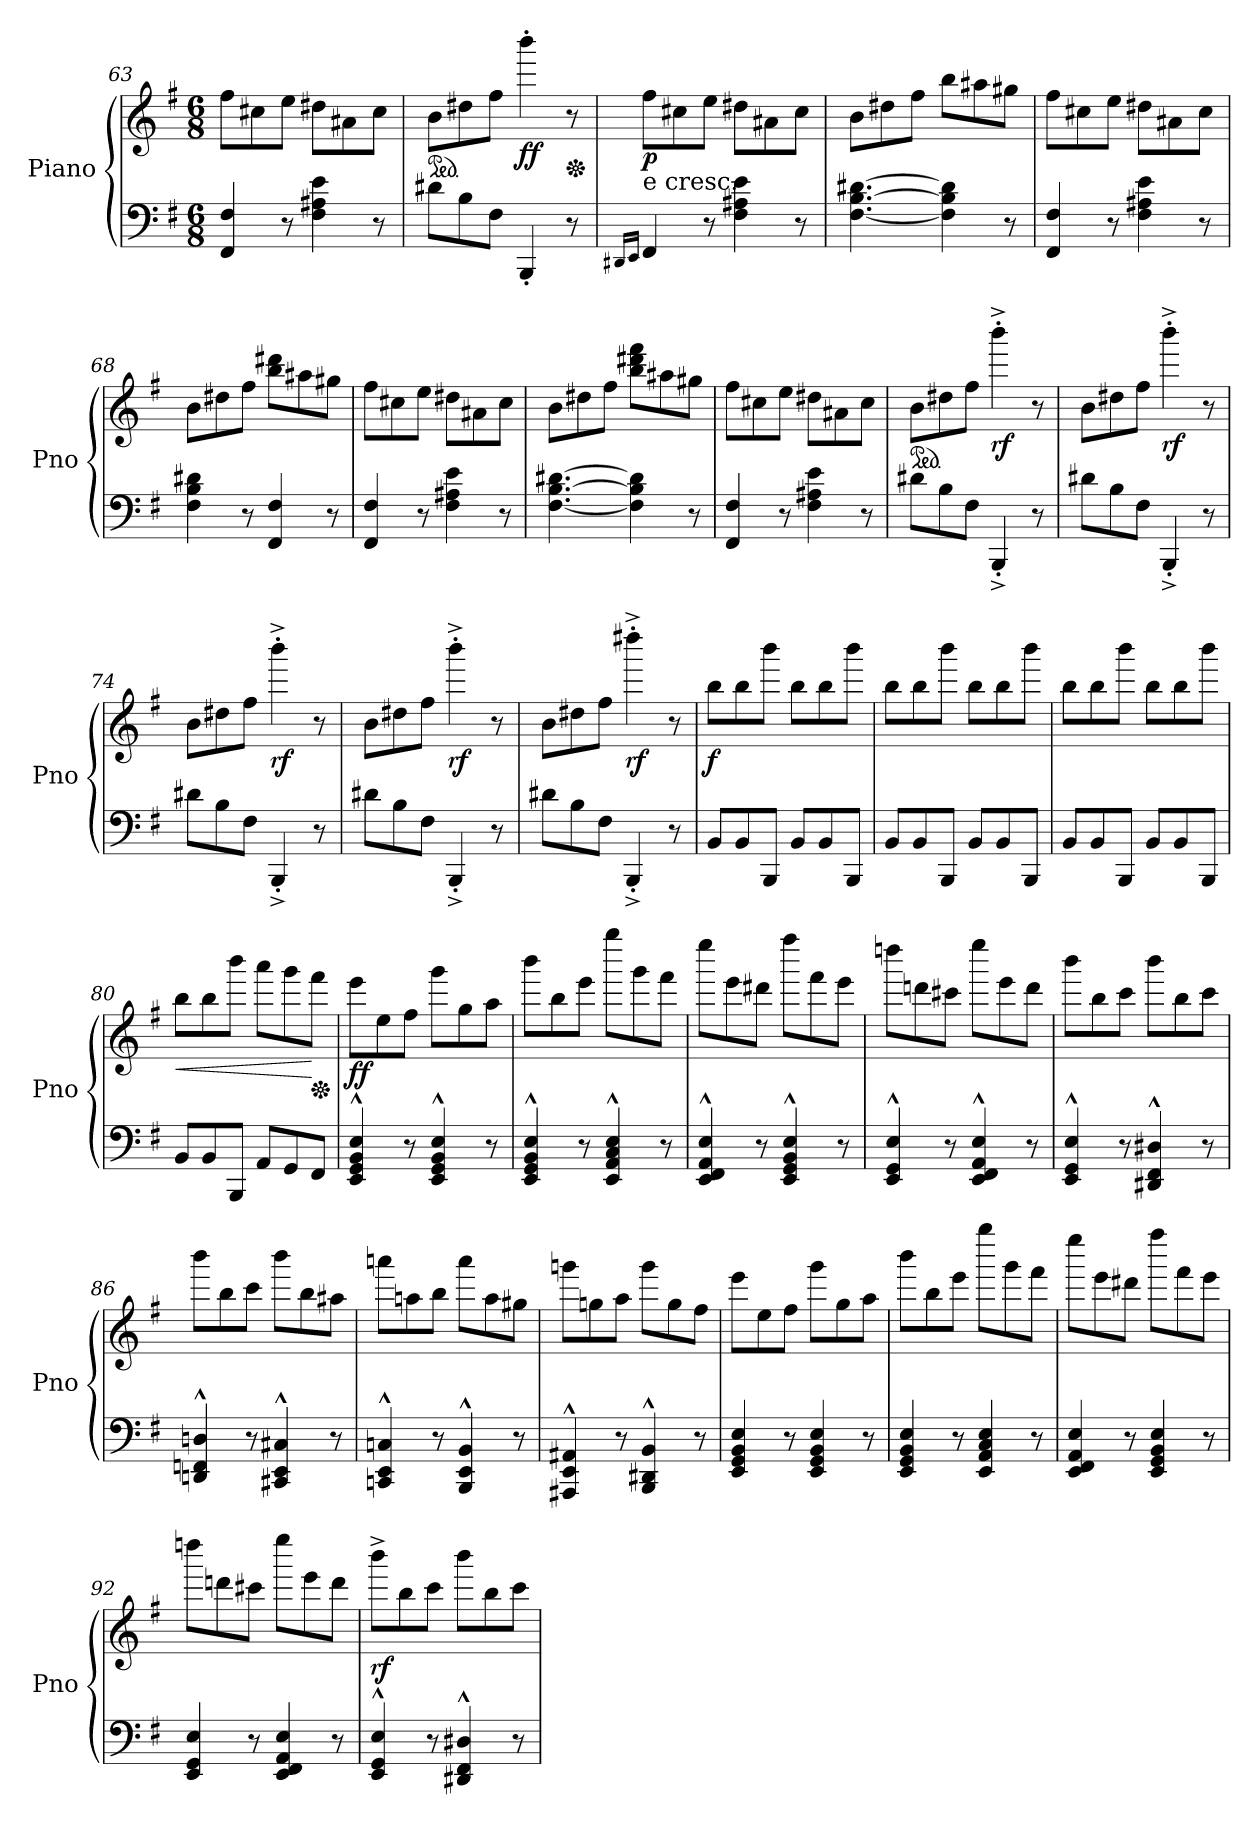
**kern	**kern	**dynam
*part1	*part1	*part1
*staff2	*staff1	*staff1/2
*I"Piano	*	*
*I'Pno	*	*
*clefF4	*clefG2	*
*k[f#]	*k[f#]	*
*M6/8	*M6/8	*
=63	=63	=63
4FF#/ 4F#/	8ff#\L	.
.	8cc#X\	.
8r	8ee\J	.
4F#\ 4A#X\ 4e\	8dd#X\L	.
.	8a#X\	.
8r	8cc#\J	.
=64	=64	=64
*	*ped	*
8d#X\L	8b\L	.
8B\	8dd#X\	.
8F#\J	8ff#\J	.
!	!	!LO:DY:b
4BBB'/	4bbb'\	ff
*	*Xped	*
8r	8r	.
=65	=65	=65
16qDD#X/LL	.	.
16qEE/JJ	.	.
!	!LO:TX:b:t=e cresc.	!
!	!	!LO:DY:b
4FF#/	8ff#\L	p
.	8cc#X\	.
8r	8ee\J	.
4F#\ 4A#X\ 4e\	8dd#X\L	.
.	8a#X\	.
8r	8cc#\J	.
!!LO:PB:g=z
=66	=66	=66
[4.F#\ [4.B\ [4.d#X\	8b\L	.
.	8dd#X\	.
.	8ff#\J	.
4F#\] 4B\] 4d#\]	8bb\L	.
.	8aa#X\	.
8r	8gg#X\J	.
=67	=67	=67
4FF#/ 4F#/	8ff#\L	.
.	8cc#X\	.
8r	8ee\J	.
4F#\ 4A#X\ 4e\	8dd#X\L	.
.	8a#X\	.
8r	8cc#\J	.
=68	=68	=68
4F#\ 4B\ 4d#X\	8b\L	.
.	8dd#X\	.
8r	8ff#\J	.
4FF#/ 4F#/	8bb\ 8ddd#X\L	.
.	8aa#X\	.
8r	8gg#X\J	.
=69	=69	=69
4FF#/ 4F#/	8ff#\L	.
.	8cc#X\	.
8r	8ee\J	.
4F#\ 4A#X\ 4e\	8dd#X\L	.
.	8a#X\	.
8r	8cc#\J	.
=70	=70	=70
[4.F#\ [4.B\ [4.d#X\	8b\L	.
.	8dd#X\	.
.	8ff#\J	.
4F#\] 4B\] 4d#\]	8bb\ 8ddd#X\ 8fff#\L	.
.	8aa#X\	.
8r	8gg#X\J	.
!!LO:LB:g=z
=71	=71	=71
4FF#/ 4F#/	8ff#\L	.
.	8cc#X\	.
8r	8ee\J	.
4F#\ 4A#X\ 4e\	8dd#X\L	.
.	8a#X\	.
8r	8cc#\J	.
=72	=72	=72
*	*ped	*
8d#X\L	8b\L	.
8B\	8dd#X\	.
8F#\J	8ff#\J	.
!	!	!LO:DY:b
4BBB'^/	4bbb'^\	rf
8r	8r	.
=73	=73	=73
8d#X\L	8b\L	.
8B\	8dd#X\	.
8F#\J	8ff#\J	.
!	!	!LO:DY:b
4BBB'^/	4bbb'^\	rf
8r	8r	.
=74	=74	=74
8d#X\L	8b\L	.
8B\	8dd#X\	.
8F#\J	8ff#\J	.
!	!	!LO:DY:b
4BBB'^/	4bbb'^\	rf
8r	8r	.
=75	=75	=75
8d#X\L	8b\L	.
8B\	8dd#X\	.
8F#\J	8ff#\J	.
!	!	!LO:DY:b
4BBB'^/	4bbb'^\	rf
8r	8r	.
=76	=76	=76
8d#X\L	8b\L	.
8B\	8dd#X\	.
8F#\J	8ff#\J	.
!	!	!LO:DY:b
4BBB'^/	4dddd#X'^\	rf
8r	8r	.
!!LO:LB:g=z
=77	=77	=77
!	!	!LO:DY:b
8BB/L	8bb\L	f
8BB/	8bb\	.
8BBB/J	8bbb\J	.
8BB/L	8bb\L	.
8BB/	8bb\	.
8BBB/J	8bbb\J	.
=78	=78	=78
8BB/L	8bb\L	.
8BB/	8bb\	.
8BBB/J	8bbb\J	.
8BB/L	8bb\L	.
8BB/	8bb\	.
8BBB/J	8bbb\J	.
=79	=79	=79
8BB/L	8bb\L	.
8BB/	8bb\	.
8BBB/J	8bbb\J	.
8BB/L	8bb\L	.
8BB/	8bb\	.
8BBB/J	8bbb\J	.
=80	=80	=80
!	!	!LO:HP:b
8BB/L	8bb\L	<
8BB/	8bb\	.
8BBB/J	8bbb\J	.
8AA/L	8aaa\L	.
8GG/	8ggg\	.
*	*Xped	*
8FF#/J	8fff#\J	[
=81	=81	=81
!	!	!LO:DY:a=2
4EE/^^ 4GG/^^ 4BB/^^ 4E/^^	8eee\L	ff
.	8ee\	.
8r	8ff#\J	.
4EE/^^ 4GG/^^ 4BB/^^ 4E/^^	8ggg\L	.
.	8gg\	.
8r	8aa\J	.
=82	=82	=82
4EE/^^ 4GG/^^ 4BB/^^ 4E/^^	8bbb\L	.
.	8bb\	.
8r	8eee\J	.
4EE/^^ 4AA/^^ 4C/^^ 4E/^^	8gggg\L	.
.	8ggg\	.
8r	8fff#\J	.
=83	=83	=83
4EE/^^ 4FF#/^^ 4AA/^^ 4E/^^	8eeee\L	.
.	8eee\	.
8r	8ddd#X\J	.
4EE/^^ 4GG/^^ 4BB/^^ 4E/^^	8ffff#\L	.
.	8fff#\	.
8r	8eee\J	.
!!LO:LB:g=z
=84	=84	=84
4EE/^^ 4GG/^^ 4E/^^	8ddddn\L	.
.	8dddn\	.
8r	8ccc#X\J	.
4EE/^^ 4FF#/^^ 4AA/^^ 4E/^^	8eeee\L	.
.	8eee\	.
8r	8ddd\J	.
=85	=85	=85
4EE/^^ 4GG/^^ 4E/^^	8bbb\L	.
.	8bb\	.
8r	8ccc\J	.
4DD#X/^^ 4FF#/^^ 4D#X/^^	8bbb\L	.
.	8bb\	.
8r	8ccc\J	.
=86	=86	=86
4DDn/^^ 4FFn/^^ 4Dn/^^	8bbb\L	.
.	8bb\	.
8r	8ccc\J	.
4CC#X/^^ 4EE/^^ 4C#X/^^	8bbb\L	.
.	8bb\	.
8r	8aa#X\J	.
=87	=87	=87
4CCn/^^ 4EE/^^ 4Cn/^^	8aaan\L	.
.	8aan\	.
8r	8bb\J	.
4BBB/^^ 4EE/^^ 4BB/^^	8aaa\L	.
.	8aa\	.
8r	8gg#X\J	.
=88	=88	=88
4AAA#X/^^ 4EE/^^ 4AA#X/^^	8gggn\L	.
.	8ggn\	.
8r	8aa\J	.
4BBB/^^ 4DD#X/^^ 4BB/^^	8ggg\L	.
.	8gg\	.
8r	8ff#\J	.
=89	=89	=89
4EE/ 4GG/ 4BB/ 4E/	8eee\L	.
.	8ee\	.
8r	8ff#\J	.
4EE/ 4GG/ 4BB/ 4E/	8ggg\L	.
.	8gg\	.
8r	8aa\J	.
=90	=90	=90
4EE/ 4GG/ 4BB/ 4E/	8bbb\L	.
.	8bb\	.
8r	8eee\J	.
4EE/ 4AA/ 4C/ 4E/	8gggg\L	.
.	8ggg\	.
8r	8fff#\J	.
!!LO:LB:g=z
=91	=91	=91
4EE/ 4FF#/ 4AA/ 4E/	8eeee\L	.
.	8eee\	.
8r	8ddd#X\J	.
4EE/ 4GG/ 4BB/ 4E/	8ffff#\L	.
.	8fff#\	.
8r	8eee\J	.
=92	=92	=92
4EE/ 4GG/ 4E/	8ddddn\L	.
.	8dddn\	.
8r	8ccc#X\J	.
4EE/ 4FF#/ 4AA/ 4E/	8eeee\L	.
.	8eee\	.
8r	8ddd\J	.
=93	=93	=93
!	!	!LO:DY:b
4EE/^^ 4GG/^^ 4E/^^	8bbb^\L	rf
.	8bb\	.
8r	8ccc\J	.
4DD#X/^^ 4FF#/^^ 4D#X/^^	8bbb\L	.
.	8bb\	.
8r	8ccc\J	.
=	=	=
*-	*-	*-
